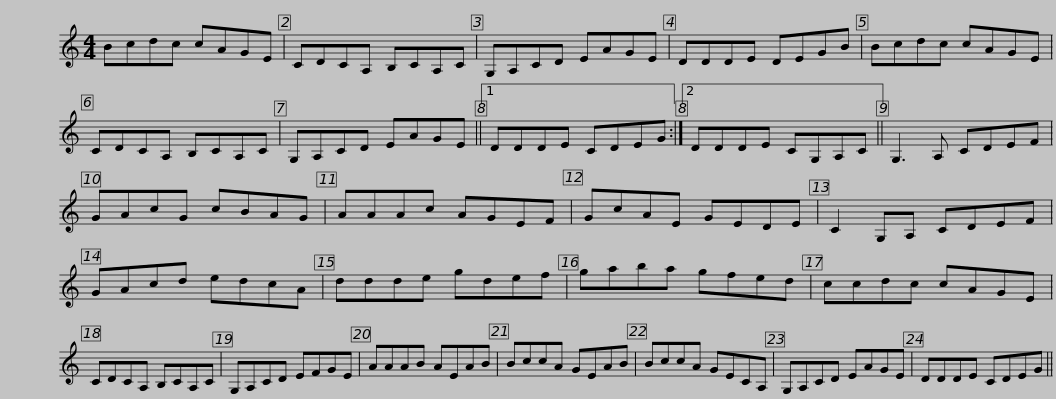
X:1
L:1/8
M:4/4
I:linebreak $
K:C
V:1 treble
V:1
 Bcdc cAGE | CDCA, B,CA,C | G,A,CD EAGE | DDDE DEGB | Bcdc cAGE |$ %5
 CDCA, B,CA,C | G,A,CD EAGE ||1 DDDE CDEG :|2 DDDE CG,A,C || G,3 A, CDEF |$ %10
 GAcG cBAG | AAAc AGEF | GcAE GEDE | C2 G,A, CDEF | GAcd edcA |$ %15
 ddde gdef | gaba gfed | ccdc cAGE | CDCA, B,CA,C | G,A,CD EFGE |$ %20
 AAAB AEAB | BccA GEAB | BccA GECA, | G,A,CD EAGE | DDDE CDEG || %25
